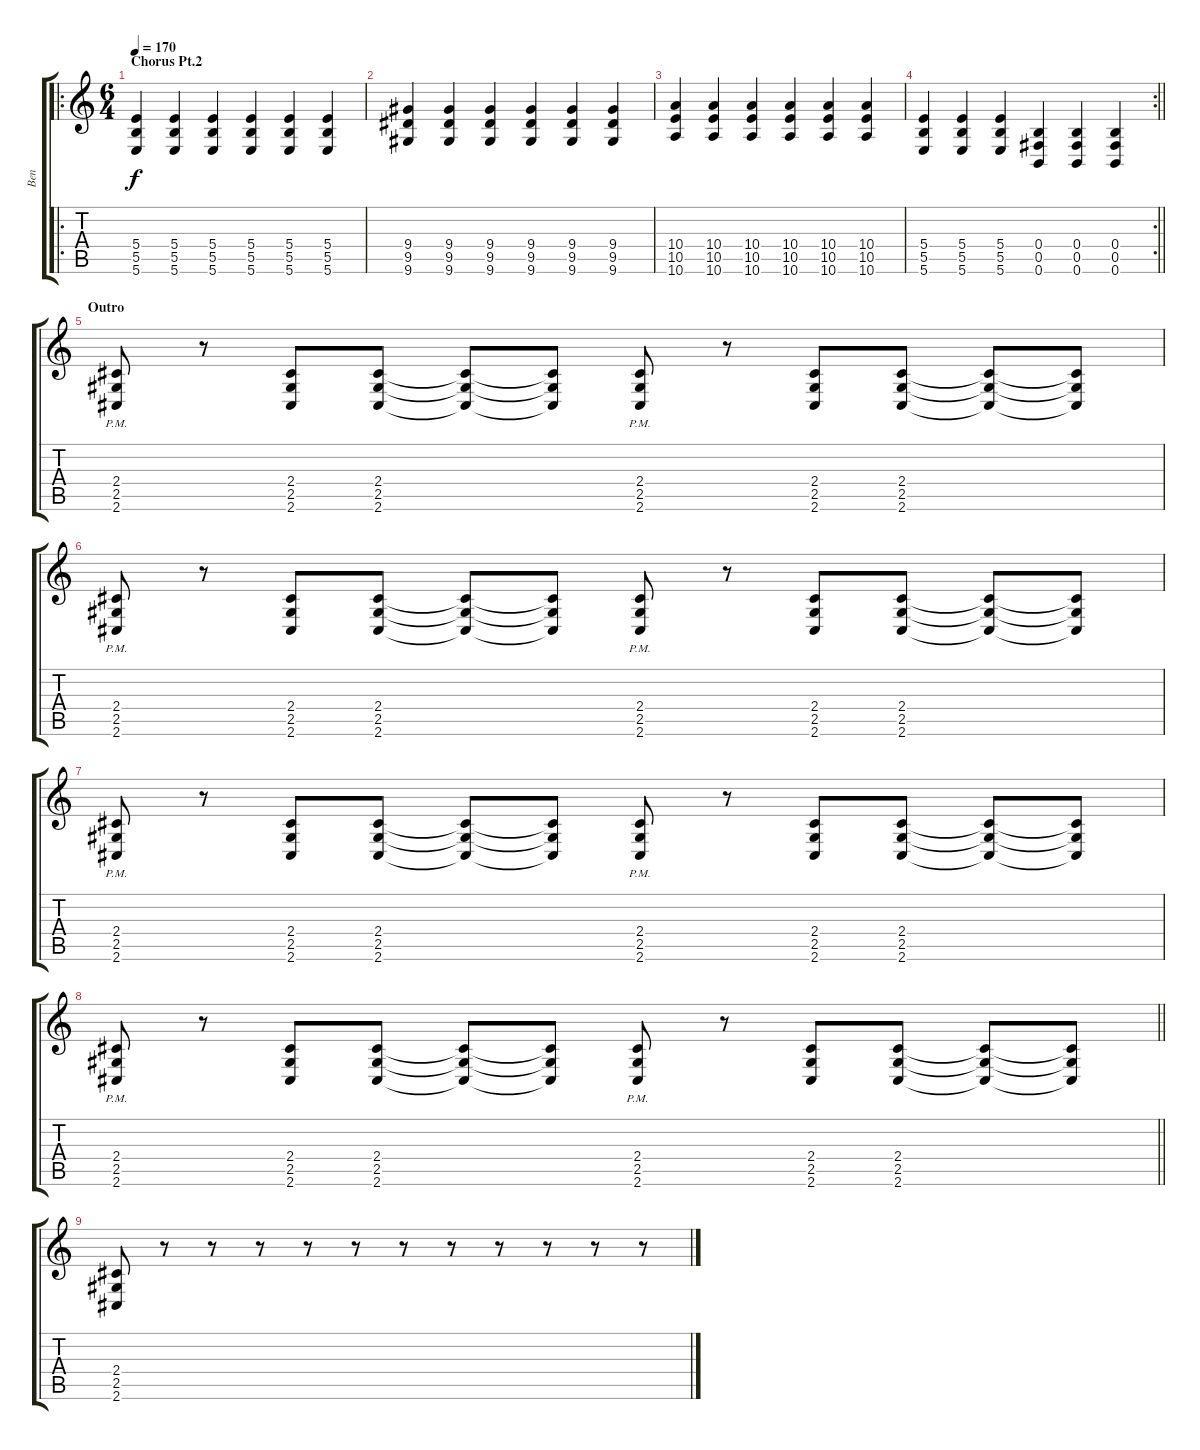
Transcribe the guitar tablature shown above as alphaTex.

\track ("Ben" "Ben") {instrument distortionguitar}
\staff {score tabs}
\tuning (Db4 Ab3 E3 B2 Gb2 B1) {hide}
\ro
\ts (6 4)
\section ("" "Chorus Pt.2")
\tempo 170
\clef g2
\ks c
(5.4 5.5 5.6).4{dy f instrument distortionguitar} (5.4 5.5 5.6).4 (5.4 5.5 5.6).4 (5.4 5.5 5.6).4 (5.4 5.5 5.6).4 (5.4 5.5 5.6).4 |
(9.4 9.5 9.6).4 (9.4 9.5 9.6).4 (9.4 9.5 9.6).4 (9.4 9.5 9.6).4 (9.4 9.5 9.6).4 (9.4 9.5 9.6).4 |
(10.4 10.5 10.6).4 (10.4 10.5 10.6).4 (10.4 10.5 10.6).4 (10.4 10.5 10.6).4 (10.4 10.5 10.6).4 (10.4 10.5 10.6).4 |
\rc 2
\barLineRight lightlight
(5.4 5.5 5.6).4 (5.4 5.5 5.6).4 (5.4 5.5 5.6).4 (0.4 0.5 0.6).4 (0.4 0.5 0.6).4 (0.4 0.5 0.6).4 |
\section ("" "Outro")
(2.4{pm} 2.5{pm} 2.6{pm}).8 r.8 (2.4 2.5 2.6).8 (2.4 2.5 2.6).8 (2.4{t} 2.5{t} 2.6{t}).8 (2.4{t} 2.5{t} 2.6{t}).8 (2.4{pm} 2.5{pm} 2.6{pm}).8 r.8 (2.4 2.5 2.6).8 (2.4 2.5 2.6).8 (2.4{t} 2.5{t} 2.6{t}).8 (2.4{t} 2.5{t} 2.6{t}).8 |
(2.4{pm} 2.5{pm} 2.6{pm}).8 r.8 (2.4 2.5 2.6).8 (2.4 2.5 2.6).8 (2.4{t} 2.5{t} 2.6{t}).8 (2.4{t} 2.5{t} 2.6{t}).8 (2.4{pm} 2.5{pm} 2.6{pm}).8 r.8 (2.4 2.5 2.6).8 (2.4 2.5 2.6).8 (2.4{t} 2.5{t} 2.6{t}).8 (2.4{t} 2.5{t} 2.6{t}).8 |
(2.4{pm} 2.5{pm} 2.6{pm}).8 r.8 (2.4 2.5 2.6).8 (2.4 2.5 2.6).8 (2.4{t} 2.5{t} 2.6{t}).8 (2.4{t} 2.5{t} 2.6{t}).8 (2.4{pm} 2.5{pm} 2.6{pm}).8 r.8 (2.4 2.5 2.6).8 (2.4 2.5 2.6).8 (2.4{t} 2.5{t} 2.6{t}).8 (2.4{t} 2.5{t} 2.6{t}).8 |
\barLineRight lightlight
(2.4{pm} 2.5{pm} 2.6{pm}).8 r.8 (2.4 2.5 2.6).8 (2.4 2.5 2.6).8 (2.4{t} 2.5{t} 2.6{t}).8 (2.4{t} 2.5{t} 2.6{t}).8 (2.4{pm} 2.5{pm} 2.6{pm}).8 r.8 (2.4 2.5 2.6).8 (2.4 2.5 2.6).8 (2.4{t} 2.5{t} 2.6{t}).8 (2.4{t} 2.5{t} 2.6{t}).8 |
(2.4 2.5 2.6).8 r.8 r.8 r.8 r.8 r.8 r.8 r.8 r.8 r.8 r.8 r.8
